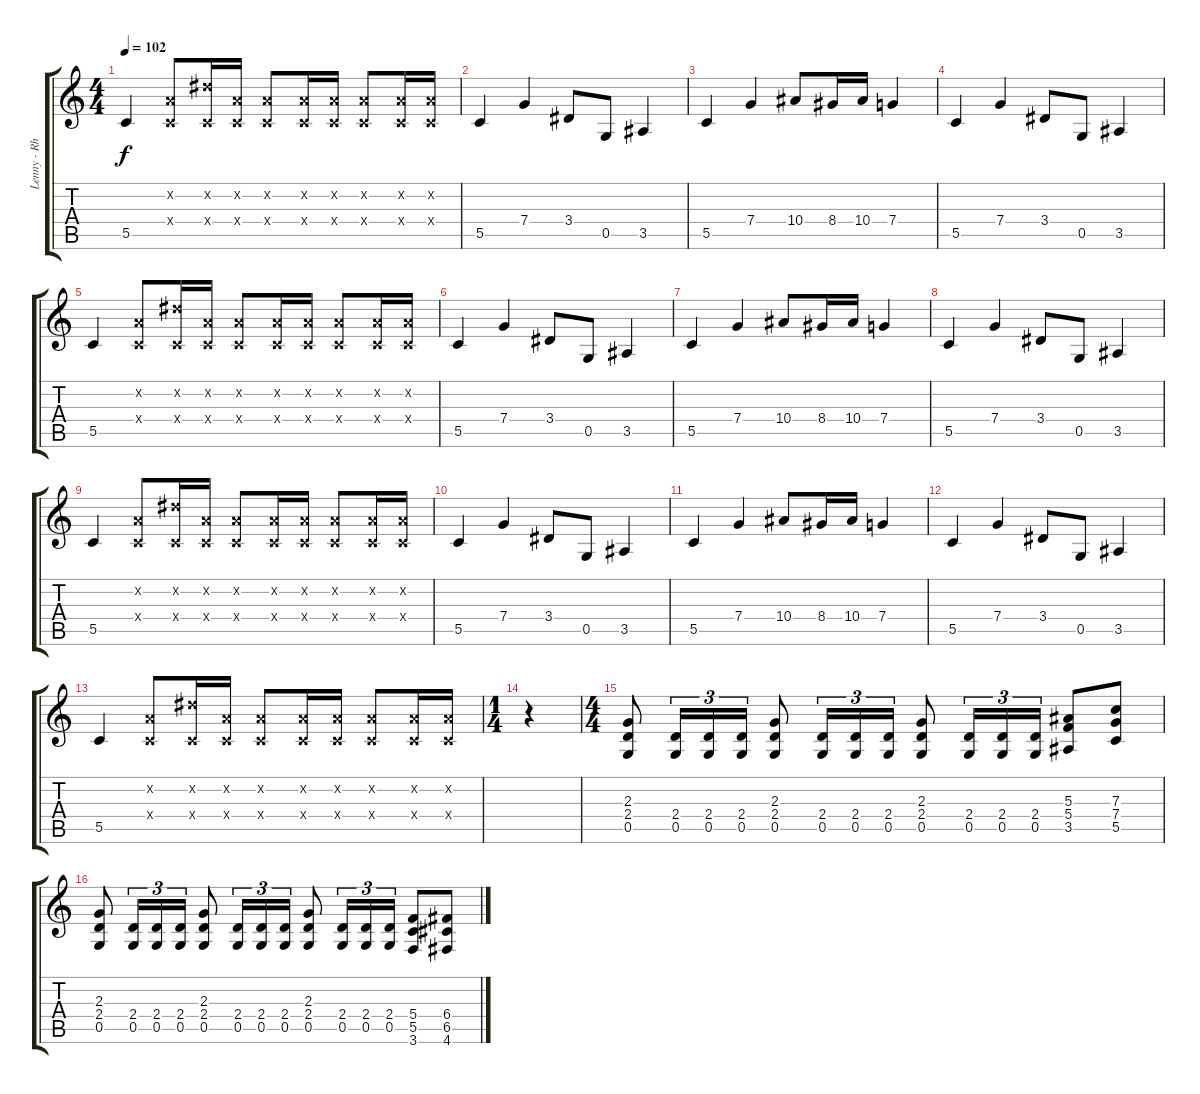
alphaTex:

\track ("Lenny - Rhythm/Lead" "Lenny - Rh") {instrument distortionguitar}
\staff {score tabs}
\tuning (D4 A3 F3 C3 G2 D2) {hide}
\ts (4 4)
\tempo 102
\clef g2
\ks c
5.5.4{dy f} (0.2{x} 0.4{x}).8 (6.2{x} 0.4{x}).16 (0.2{x} 0.4{x}).16 (0.2{x} 0.4{x}).8 (0.2{x} 0.4{x}).16 (0.2{x} 0.4{x}).16 (0.2{x} 0.4{x}).8 (0.2{x} 0.4{x}).16 (0.2{x} 0.4{x}).16 |
5.5.4 7.4.4 3.4.8 0.5.8 3.5.4 |
5.5.4 7.4.4 10.4.8 8.4.16 10.4.16 7.4.4 |
5.5.4 7.4.4 3.4.8 0.5.8 3.5.4 |
5.5.4 (0.2{x} 0.4{x}).8 (6.2{x} 0.4{x}).16 (0.2{x} 0.4{x}).16 (0.2{x} 0.4{x}).8 (0.2{x} 0.4{x}).16 (0.2{x} 0.4{x}).16 (0.2{x} 0.4{x}).8 (0.2{x} 0.4{x}).16 (0.2{x} 0.4{x}).16 |
5.5.4 7.4.4 3.4.8 0.5.8 3.5.4 |
5.5.4 7.4.4 10.4.8 8.4.16 10.4.16 7.4.4 |
5.5.4 7.4.4 3.4.8 0.5.8 3.5.4 |
5.5.4 (0.2{x} 0.4{x}).8 (6.2{x} 0.4{x}).16 (0.2{x} 0.4{x}).16 (0.2{x} 0.4{x}).8 (0.2{x} 0.4{x}).16 (0.2{x} 0.4{x}).16 (0.2{x} 0.4{x}).8 (0.2{x} 0.4{x}).16 (0.2{x} 0.4{x}).16 |
5.5.4{volume 0} 7.4.4 3.4.8 0.5.8 3.5.4 |
5.5.4 7.4.4 10.4.8 8.4.16 10.4.16 7.4.4 |
5.5.4 7.4.4 3.4.8 0.5.8 3.5.4 |
5.5.4 (0.2{x} 0.4{x}).8 (6.2{x} 0.4{x}).16 (0.2{x} 0.4{x}).16 (0.2{x} 0.4{x}).8 (0.2{x} 0.4{x}).16 (0.2{x} 0.4{x}).16 (0.2{x} 0.4{x}).8 (0.2{x} 0.4{x}).16 (0.2{x} 0.4{x}).16 |
\ts (1 4)
r.4{instrument distortionguitar} |
\ts (4 4)
(2.3 2.4 0.5).8{volume 13} (2.4 0.5).16{tu (3 2)} (2.4 0.5).16{tu (3 2)} (2.4 0.5).16{tu (3 2)} (2.3 2.4 0.5).8 (2.4 0.5).16{tu (3 2)} (2.4 0.5).16{tu (3 2)} (2.4 0.5).16{tu (3 2)} (2.3 2.4 0.5).8 (2.4 0.5).16{tu (3 2)} (2.4 0.5).16{tu (3 2)} (2.4 0.5).16{tu (3 2)} (5.3 5.4 3.5).8 (7.3 7.4 5.5).8 |
(2.3 2.4 0.5).8 (2.4 0.5).16{tu (3 2)} (2.4 0.5).16{tu (3 2)} (2.4 0.5).16{tu (3 2)} (2.3 2.4 0.5).8 (2.4 0.5).16{tu (3 2)} (2.4 0.5).16{tu (3 2)} (2.4 0.5).16{tu (3 2)} (2.3 2.4 0.5).8 (2.4 0.5).16{tu (3 2)} (2.4 0.5).16{tu (3 2)} (2.4 0.5).16{tu (3 2)} (5.4 5.5 3.6).8 (6.4 6.5 4.6).8
